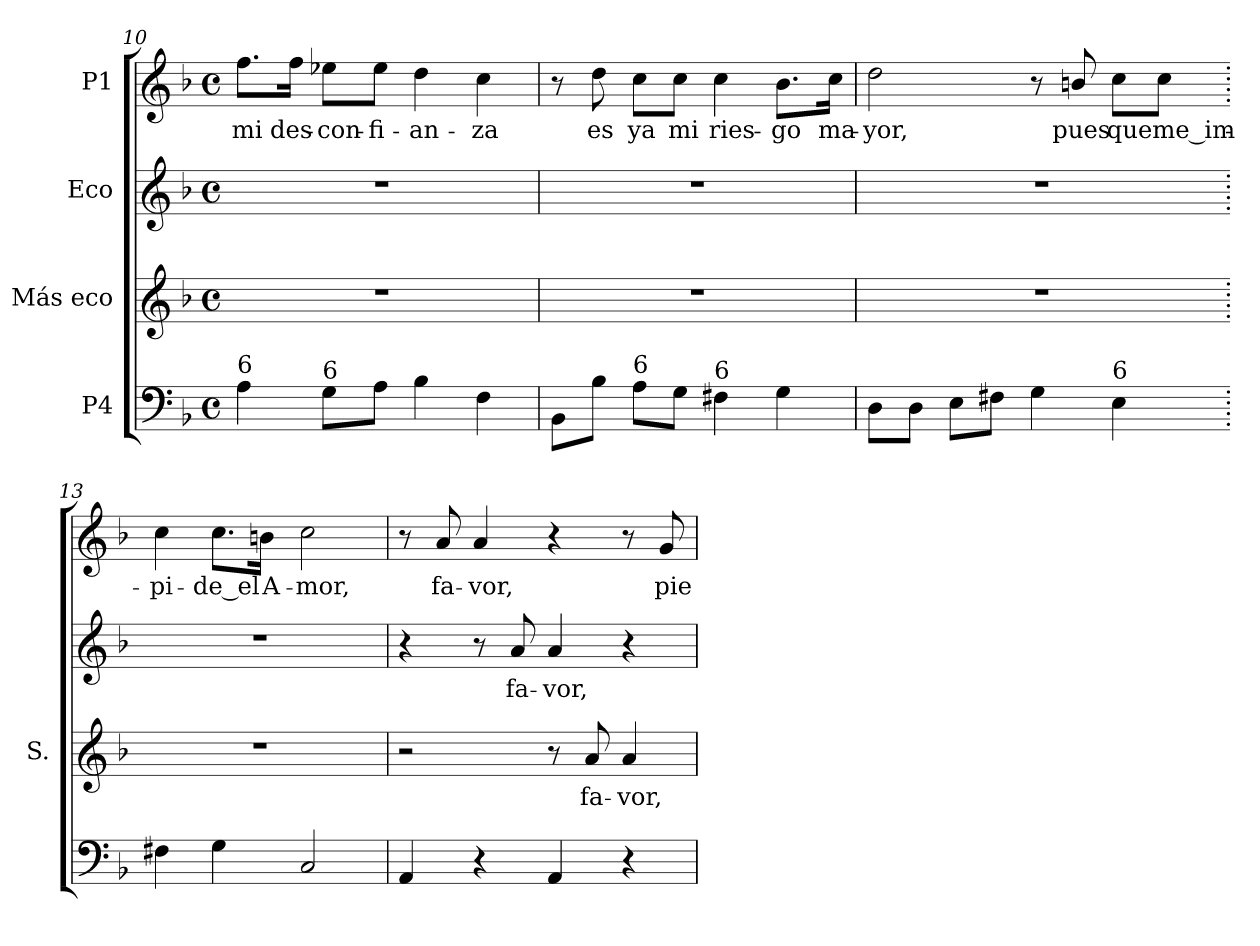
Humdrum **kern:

**kern	**kern	**text	**kern	**text	**kern	**text
*part4	*part3	*part3	*part2	*part2	*part1	*part1
*staff4	*staff3	*staff3	*staff2	*staff2	*staff1	*staff1
*I"P4	*I"Más eco	*	*I"Eco	*	*I"P1	*
*	*I'S.	*	*	*	*	*
!!LO:PB:g=z
*clefF4	*clefG2	*	*clefG2	*	*clefG2	*
*k[b-]	*k[b-]	*	*k[b-]	*	*k[b-]	*
*F:	*F:	*	*F:	*	*F:	*
*M4/4	*M4/4	*	*M4/4	*	*M4/4	*
*met(c)	*met(c)	*	*met(c)	*	*met(c)	*
=10	=10	=10	=10	=10	=10	=10
!LO:TX:a:t=6	!	!	!	!	!	!
!	!	!	!	!	!	!LO:LY:b:color=#000000
4Ai\	1r	.	1r	.	8.ffi\L	mi
!	!	!	!	!	!	!LO:LY:b:color=#000000
.	.	.	.	.	16ffi\Jk	des-
!LO:TX:a:t=6	!	!	!	!	!	!
!	!	!	!	!	!	!LO:LY:b:color=#000000
8Gi\L	.	.	.	.	8ee-Xi\L	-con-
!	!	!	!	!	!	!LO:LY:b:color=#000000
8Ai\J	.	.	.	.	8ee-i\J	-fi-
!	!	!	!	!	!	!LO:LY:b:color=#000000
4B-i\	.	.	.	.	4ddi\	-an-
!	!	!	!	!	!	!LO:LY:b:color=#000000
4Fi\	.	.	.	.	4cci\	-za
=11	=11	=11	=11	=11	=11	=11
8BB-i\L	1r	.	1r	.	8r	.
!	!	!	!	!	!	!LO:LY:b:color=#000000
8B-i\J	.	.	.	.	8ddi\	es
!LO:TX:a:t=6	!	!	!	!	!	!
!	!	!	!	!	!	!LO:LY:b:color=#000000
8Ai\L	.	.	.	.	8cci\L	ya
!	!	!	!	!	!	!LO:LY:b:color=#000000
8Gi\J	.	.	.	.	8cci\J	mi
!LO:TX:a:t=6	!	!	!	!	!	!
!	!	!	!	!	!	!LO:LY:b:color=#000000
4F#Xi\	.	.	.	.	4cci\	ries-
!	!	!	!	!	!	!LO:LY:b:color=#000000
4Gi\	.	.	.	.	8.b-i\L	-go
!	!	!	!	!	!	!LO:LY:b:color=#000000
.	.	.	.	.	16cci\Jk	ma-
=12	=12	=12	=12	=12	=12	=12
!	!	!	!	!	!	!LO:LY:b:color=#000000
8Di\L	1r	.	1r	.	2ddi\	-yor,
8Di\J	.	.	.	.	.	.
8Ei\L	.	.	.	.	.	.
8F#Xi\J	.	.	.	.	.	.
4Gi\	.	.	.	.	8r	.
!	!	!	!	!	!	!LO:LY:b:color=#000000
.	.	.	.	.	8bni/	pues
!LO:TX:a:t=6	!	!	!	!	!	!
!	!	!	!	!	!	!LO:LY:b:color=#000000
4Ei\	.	.	.	.	8cci\L	que
!	!	!	!	!	!	!LO:LY:b:color=#000000
.	.	.	.	.	8cci\J	me_im-
!!LO:LB:g=z
=13.	=13.	=13.	=13.	=13.	=13.	=13.
!	!	!	!	!	!	!LO:LY:b:color=#000000
4F#Xi\	1r	.	1r	.	4cci\	-pi-
!	!	!	!	!	!	!LO:LY:b:color=#000000
4Gi\	.	.	.	.	8.cci\L	-de_el
!	!	!	!	!	!	!LO:LY:b:color=#000000
.	.	.	.	.	16bni\Jk	A-
!	!	!	!	!	!	!LO:LY:b:color=#000000
2Ci/	.	.	.	.	2cci\	-mor,
=14	=14	=14	=14	=14	=14	=14
4AAi/	2r	.	4r	.	8r	.
!	!	!	!	!	!	!LO:LY:b:color=#000000
.	.	.	.	.	8ai/	fa-
!	!	!	!	!	!	!LO:LY:b:color=#000000
4r	.	.	8r	.	4ai/	-vor,
!	!	!	!	!LO:LY:b:color=#000000	!	!
.	.	.	8ai/	fa-	.	.
!	!	!	!	!LO:LY:b:color=#000000	!	!
4AAi/	8r	.	4ai/	-vor,	4r	.
!	!	!LO:LY:b:color=#000000	!	!	!	!
.	8ai/	fa-	.	.	.	.
!	!	!LO:LY:b:color=#000000	!	!	!	!
4r	4ai/	-vor,	4r	.	8r	.
!	!	!	!	!	!	!LO:LY:b:color=#000000
.	.	.	.	.	8gi/	pie-
=	=	=	=	=	=	=
*-	*-	*-	*-	*-	*-	*-
